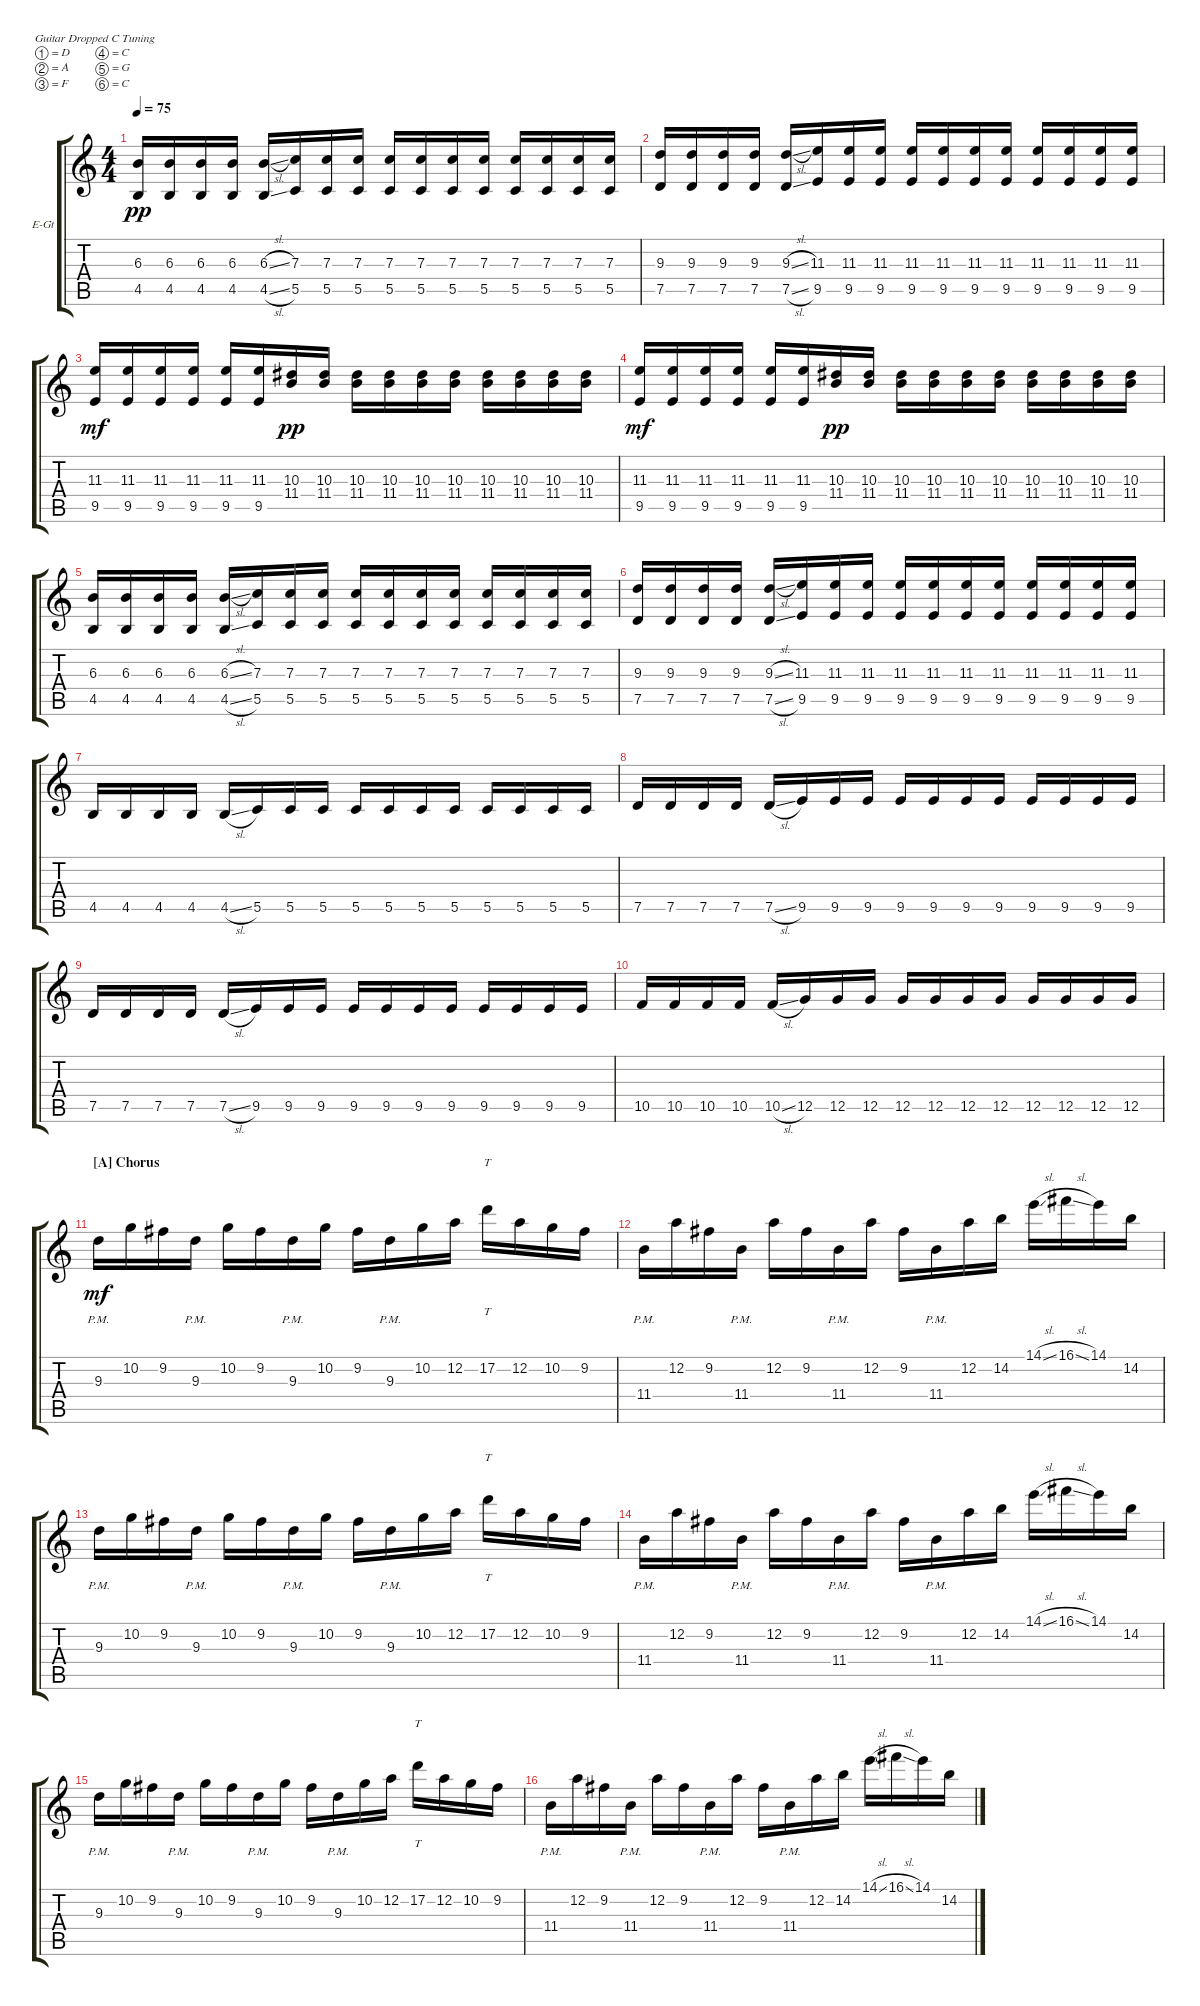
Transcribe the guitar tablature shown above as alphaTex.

\bracketExtendMode groupsimilarinstruments
\firstSystemTrackNameOrientation horizontal
\otherSystemsTrackNameOrientation horizontal
\track ("Lead Guitar" "E-Gt") {instrument distortionguitar}
\staff {score tabs}
\tuning (D4 A3 F3 C3 G2 C2)
\ts (4 4)
\tempo 75
\clef g2
\ks c
(4.5 6.3).16{dy pp} (4.5 6.3).16 (4.5 6.3).16 (4.5 6.3).16 (4.5{sl} 6.3{sl}).16 (5.5 7.3).16 (5.5 7.3).16 (5.5 7.3).16 (5.5 7.3).16 (5.5 7.3).16 (5.5 7.3).16 (5.5 7.3).16 (5.5 7.3).16 (5.5 7.3).16 (5.5 7.3).16 (5.5 7.3).16 |
(7.5 9.3).16 (7.5 9.3).16 (7.5 9.3).16 (7.5 9.3).16 (7.5{sl} 9.3{sl}).16 (9.5 11.3).16 (9.5 11.3).16 (9.5 11.3).16 (9.5 11.3).16 (9.5 11.3).16 (9.5 11.3).16 (9.5 11.3).16 (9.5 11.3).16 (9.5 11.3).16 (9.5 11.3).16 (9.5 11.3).16 |
(9.5 11.3).16{dy mf} (9.5 11.3).16 (9.5 11.3).16 (9.5 11.3).16 (9.5 11.3).16 (9.5 11.3).16 (11.4 10.3).16{dy pp} (11.4 10.3).16 (11.4 10.3).16 (11.4 10.3).16 (11.4 10.3).16 (11.4 10.3).16 (11.4 10.3).16 (11.4 10.3).16 (11.4 10.3).16 (11.4 10.3).16 |
(9.5 11.3).16{dy mf} (9.5 11.3).16 (9.5 11.3).16 (9.5 11.3).16 (9.5 11.3).16 (9.5 11.3).16 (11.4 10.3).16{dy pp} (11.4 10.3).16 (11.4 10.3).16 (11.4 10.3).16 (11.4 10.3).16 (11.4 10.3).16 (11.4 10.3).16 (11.4 10.3).16 (11.4 10.3).16 (11.4 10.3).16 |
(4.5 6.3).16 (4.5 6.3).16 (4.5 6.3).16 (4.5 6.3).16 (4.5{sl} 6.3{sl}).16 (5.5 7.3).16 (5.5 7.3).16 (5.5 7.3).16 (5.5 7.3).16 (5.5 7.3).16 (5.5 7.3).16 (5.5 7.3).16 (5.5 7.3).16 (5.5 7.3).16 (5.5 7.3).16 (5.5 7.3).16 |
(7.5 9.3).16 (7.5 9.3).16 (7.5 9.3).16 (7.5 9.3).16 (7.5{sl} 9.3{sl}).16 (9.5 11.3).16 (9.5 11.3).16 (9.5 11.3).16 (9.5 11.3).16 (9.5 11.3).16 (9.5 11.3).16 (9.5 11.3).16 (9.5 11.3).16 (9.5 11.3).16 (9.5 11.3).16 (9.5 11.3).16 |
4.5.16 4.5.16 4.5.16 4.5.16 4.5{sl}.16 5.5.16 5.5.16 5.5.16 5.5.16 5.5.16 5.5.16 5.5.16 5.5.16 5.5.16 5.5.16 5.5.16 |
7.5.16 7.5.16 7.5.16 7.5.16 7.5{sl}.16 9.5.16 9.5.16 9.5.16 9.5.16 9.5.16 9.5.16 9.5.16 9.5.16 9.5.16 9.5.16 9.5.16 |
7.5.16 7.5.16 7.5.16 7.5.16 7.5{sl}.16 9.5.16 9.5.16 9.5.16 9.5.16 9.5.16 9.5.16 9.5.16 9.5.16 9.5.16 9.5.16 9.5.16 |
10.5.16 10.5.16 10.5.16 10.5.16 10.5{sl}.16 12.5.16 12.5.16 12.5.16 12.5.16 12.5.16 12.5.16 12.5.16 12.5.16 12.5.16 12.5.16 12.5.16 |
\section ("A" "Chorus")
9.3{pm}.16{dy mf} 10.2.16 9.2.16 9.3{pm}.16 10.2.16 9.2.16 9.3{pm}.16 10.2.16 9.2.16 9.3{pm}.16 10.2.16 12.2.16 17.2.16{tt} 12.2.16 10.2.16 9.2.16 |
11.4{pm}.16 12.2.16 9.2.16 11.4{pm}.16 12.2.16 9.2.16 11.4{pm}.16 12.2.16 9.2.16 11.4{pm}.16 12.2.16 14.2.16 14.1{sl}.16 16.1{sl}.16 14.1.16 14.2.16 |
9.3{pm}.16 10.2.16 9.2.16 9.3{pm}.16 10.2.16 9.2.16 9.3{pm}.16 10.2.16 9.2.16 9.3{pm}.16 10.2.16 12.2.16 17.2.16{tt} 12.2.16 10.2.16 9.2.16 |
11.4{pm}.16 12.2.16 9.2.16 11.4{pm}.16 12.2.16 9.2.16 11.4{pm}.16 12.2.16 9.2.16 11.4{pm}.16 12.2.16 14.2.16 14.1{sl}.16 16.1{sl}.16 14.1.16 14.2.16 |
9.3{pm}.16 10.2.16 9.2.16 9.3{pm}.16 10.2.16 9.2.16 9.3{pm}.16 10.2.16 9.2.16 9.3{pm}.16 10.2.16 12.2.16 17.2.16{tt} 12.2.16 10.2.16 9.2.16 |
11.4{pm}.16 12.2.16 9.2.16 11.4{pm}.16 12.2.16 9.2.16 11.4{pm}.16 12.2.16 9.2.16 11.4{pm}.16 12.2.16 14.2.16 14.1{sl}.16 16.1{sl}.16 14.1.16 14.2.16
